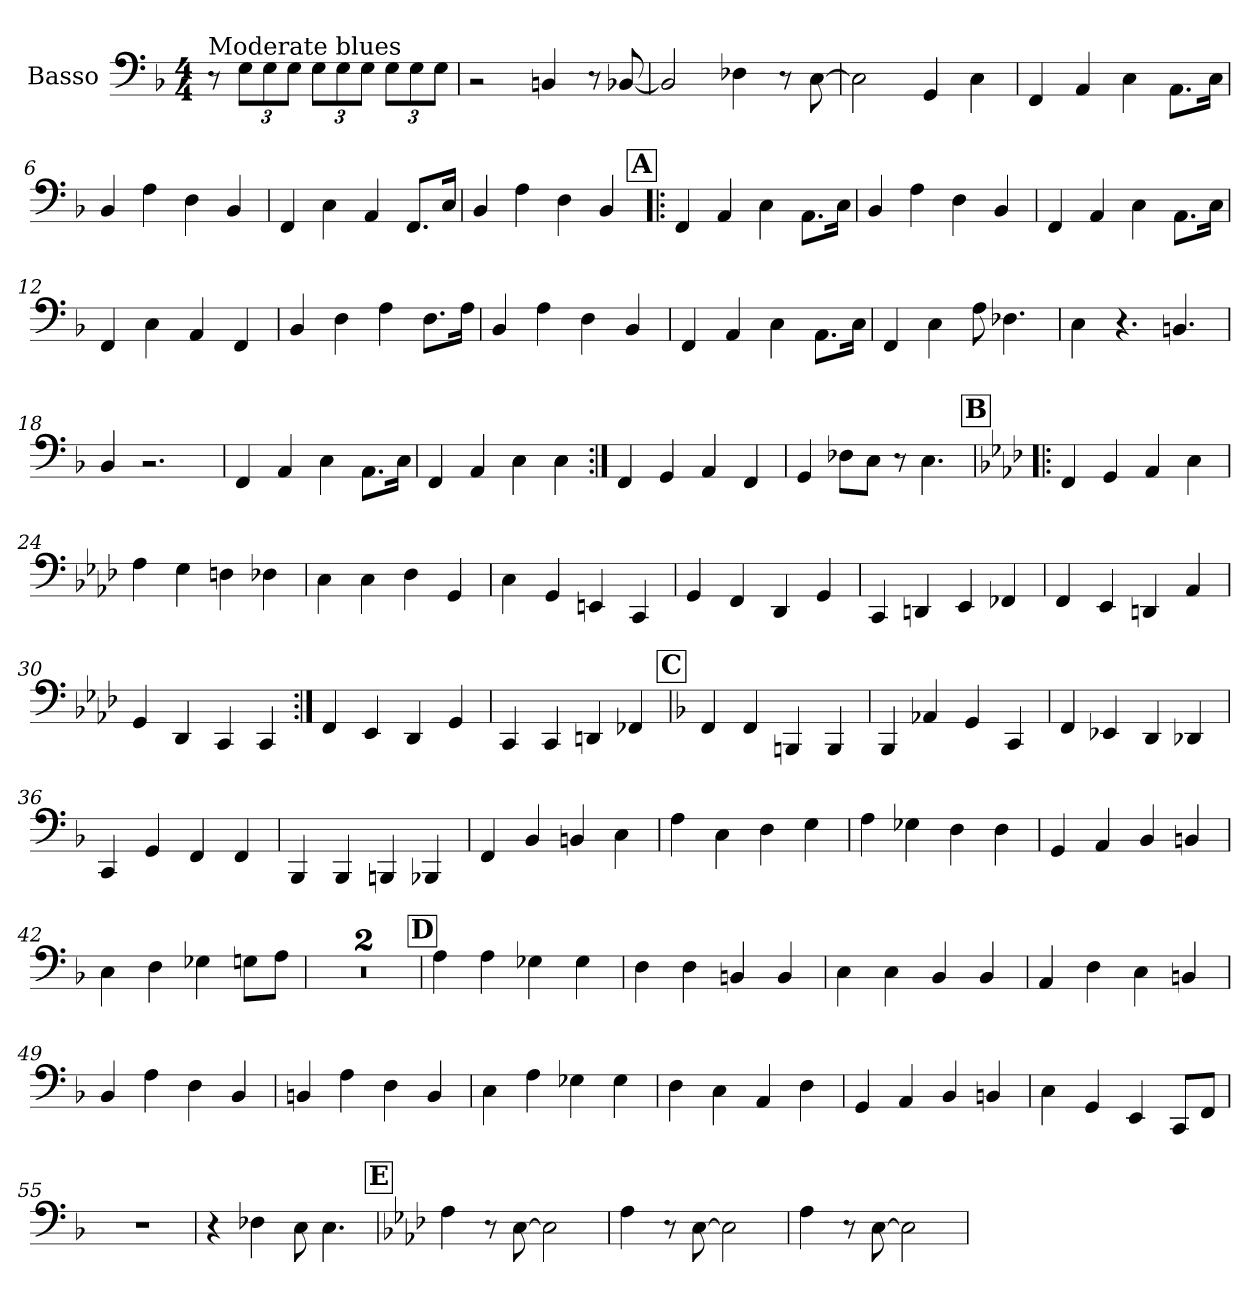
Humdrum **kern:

**kern
*part1
*staff1
*I"Basso
*stria4
*
*k[b-]
*F:
*M4/4
*MM90
=1
!LO:TX:a:t=Moderate blues
8r
12EL
12E
12EJ
12EL
12E
12EJ
12EL
12E
12EJ
=2
2r
4BBn
8r
[8BB-X
=3
2BB-]
4D-X
8r
[8C
=4
2C]
4GG
4C
=5
4FF
4AA
4C
8.AAL
16CJk
=6
4BB-
4F
4D
4BB-
=7
4FF
4C
4AA
8.FFL
16CJk
=8
4BB-
4F
4D
4BB-
!!LO:REH:place=s1:t=A
=9!|:
4FF
4AA
4C
8.AAL
16CJk
=10
4BB-
4F
4D
4BB-
=11
4FF
4AA
4C
8.AAL
16CJk
=12
4FF
4C
4AA
4FF
=13
4BB-
4D
4F
8.DL
16FJk
=14
4BB-
4F
4D
4BB-
=15
4FF
4AA
4C
8.AAL
16CJk
=16
4FF
4C
8F
4.D-X
=17
4C
4.r
4.BBn
=18
4BB-
2.r
=19
4FF
4AA
4C
8.AAL
16CJk
=20
4FF
4AA
4C
4C
=21:|!
4FF
4GG
4AA
4FF
=22
4GG
8D-XL
8CJ
8r
4.C
!!LO:REH:place=s1:t=B
=23!|:
*k[b-e-a-d-]
*A-:
4FF
4GG
4AA-
4C
=24
4F
4E-
4Dn
4D-X
=25
4C
4C
4D-
4GG
=26
4C
4GG
4EEn
4CC
=27
4GG
4FF
4DD-
4GG
=28
4CC
4DDn
4EE-
4FF-X
=29
4FF
4EE-
4DDn
4AA-
=30
4GG
4DD-
4CC
4CC
=31:|!
4FF
4EE-
4DD-
4GG
=32
4CC
4CC
4DDn
4FF-X
!!LO:REH:place=s1:t=C
=33
*k[b-]
*F:
4FF
4FF
4BBBn
4BBB
=34
4BBB-
4AA-X
4GG
4CC
=35
4FF
4EE-X
4DD
4DD-X
=36
4CC
4GG
4FF
4FF
=37
4BBB-
4BBB-
4BBBn
4BBB-X
=38
4FF
4BB-
4BBn
4C
=39
4F
4C
4D
4E
=40
4F
4E-X
4D
4D
=41
4GG
4AA
4BB-
4BBn
=42
4C
4D
4E-X
8EnL
8FJ
=43
1r
=44
1r
!!LO:REH:place=s1:t=D
=45
4F
4F
4E-X
4E-
=46
4D
4D
4BBn
4BB
=47
4C
4C
4BB-
4BB-
=48
4AA
4D
4C
4BBn
=49
4BB-
4F
4D
4BB-
=50
4BBn
4F
4D
4BB
=51
4C
4F
4E-X
4E-
=52
4D
4C
4AA
4D
=53
4GG
4AA
4BB-
4BBn
=54
4C
4GG
4EE
8CCL
8FFJ
=55
1r
=56
4r
4D-X
8C
4.C
!!LO:REH:place=s1:t=E
=57
*k[b-e-a-d-]
*A-:
4F
8r
[8C
2C]
=58
4F
8r
[8C
2C]
=59
4F
8r
[8C
2C]
=
*-
